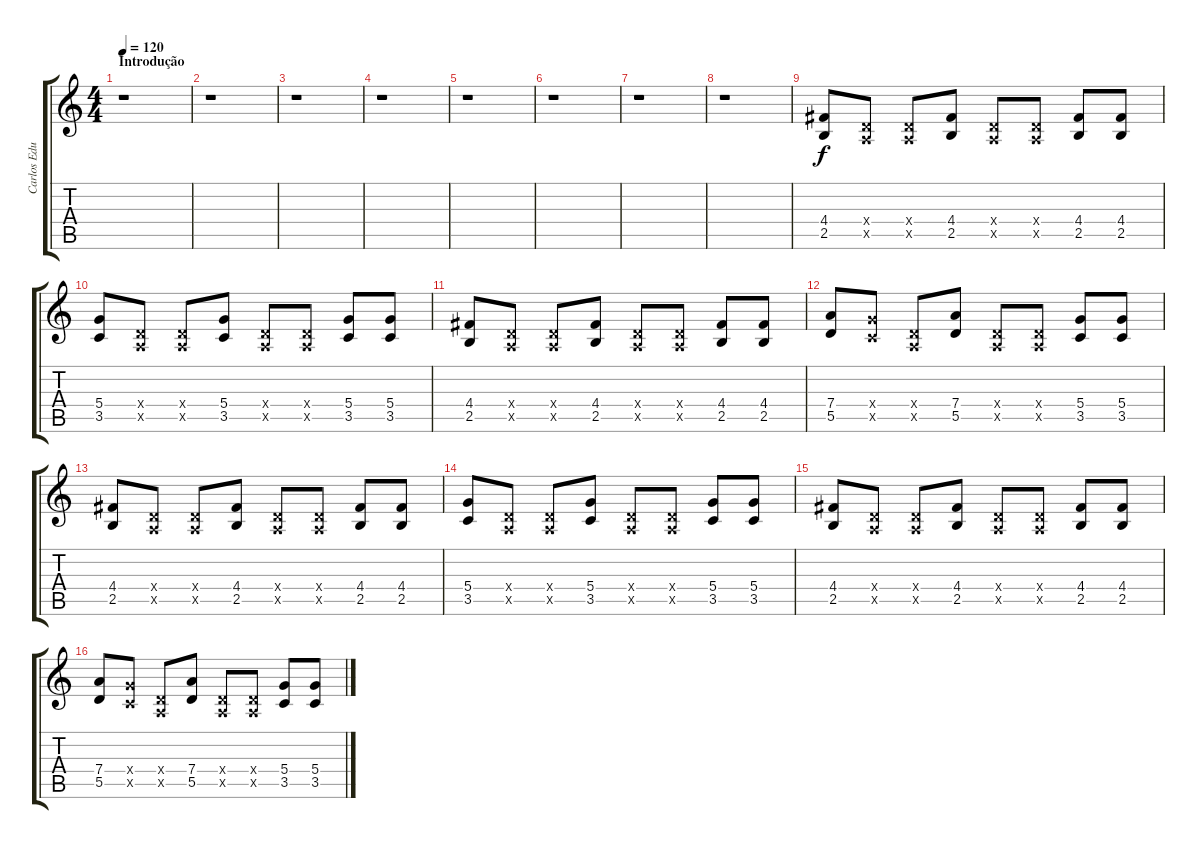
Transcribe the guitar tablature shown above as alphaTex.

\track ("Carlos Eduardo [Guit]" "Carlos Edu") {instrument distortionguitar}
\staff {score tabs}
\tuning (E4 B3 G3 D3 A2 D2) {hide}
\ts (4 4)
\section ("" "Introdução")
\tempo 120
\clef g2
\ks c
r.1{dy f instrument distortionguitar} |
r.1 |
r.1 |
r.1 |
r.1 |
r.1 |
r.1 |
r.1 |
(4.4 2.5).8 (0.4{x} 0.5{x}).8 (0.4{x} 0.5{x}).8 (4.4 2.5).8 (0.4{x} 0.5{x}).8 (0.4{x} 0.5{x}).8 (4.4 2.5).8 (4.4 2.5).8 |
(5.4 3.5).8 (0.4{x} 0.5{x}).8 (0.4{x} 0.5{x}).8 (5.4 3.5).8 (0.4{x} 0.5{x}).8 (0.4{x} 0.5{x}).8 (5.4 3.5).8 (5.4 3.5).8 |
(4.4 2.5).8 (0.4{x} 0.5{x}).8 (0.4{x} 0.5{x}).8 (4.4 2.5).8 (0.4{x} 0.5{x}).8 (0.4{x} 0.5{x}).8 (4.4 2.5).8 (4.4 2.5).8 |
(7.4 5.5).8 (5.4{x} 3.5{x}).8 (0.4{x} 0.5{x}).8 (7.4 5.5).8 (0.4{x} 0.5{x}).8 (0.4{x} 0.5{x}).8 (5.4 3.5).8 (5.4 3.5).8 |
(4.4 2.5).8 (0.4{x} 0.5{x}).8 (0.4{x} 0.5{x}).8 (4.4 2.5).8 (0.4{x} 0.5{x}).8 (0.4{x} 0.5{x}).8 (4.4 2.5).8 (4.4 2.5).8 |
(5.4 3.5).8 (0.4{x} 0.5{x}).8 (0.4{x} 0.5{x}).8 (5.4 3.5).8 (0.4{x} 0.5{x}).8 (0.4{x} 0.5{x}).8 (5.4 3.5).8 (5.4 3.5).8 |
(4.4 2.5).8 (0.4{x} 0.5{x}).8 (0.4{x} 0.5{x}).8 (4.4 2.5).8 (0.4{x} 0.5{x}).8 (0.4{x} 0.5{x}).8 (4.4 2.5).8 (4.4 2.5).8 |
(7.4 5.5).8 (5.4{x} 3.5{x}).8 (0.4{x} 0.5{x}).8 (7.4 5.5).8 (0.4{x} 0.5{x}).8 (0.4{x} 0.5{x}).8 (5.4 3.5).8 (5.4 3.5).8
